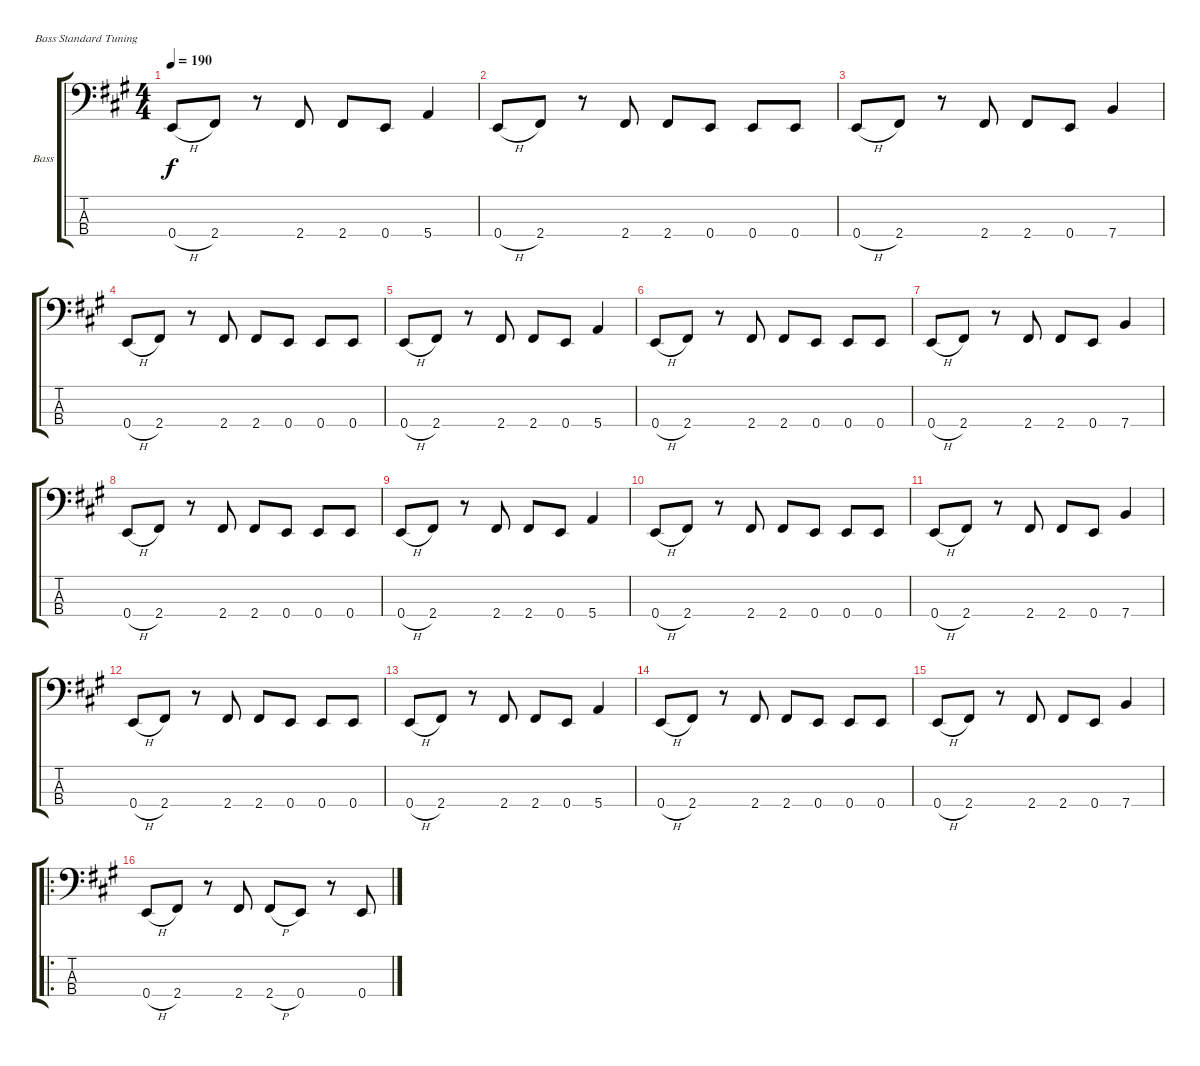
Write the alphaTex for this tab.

\bracketExtendMode groupsimilarinstruments
\firstSystemTrackNameOrientation horizontal
\otherSystemsTrackNameOrientation horizontal
\track ("Bass" "Bass") {instrument electricbassfinger}
\staff {score tabs}
\tuning (G2 D2 A1 E1)
\ts (4 4)
\tempo 190
\clef f4
\scale
0.326087
\ks a
0.4{h}.8{dy f} 2.4.8 r.8 2.4.8 2.4.8 0.4.8 5.4.4 |
\scale
0.347826 0.4{h}.8 2.4.8 r.8 2.4.8 2.4.8 0.4.8 0.4.8 0.4.8 |
\scale
0.326087 0.4{h}.8 2.4.8 r.8 2.4.8 2.4.8 0.4.8 7.4.4 |
\scale
0.340426 0.4{h}.8 2.4.8 r.8 2.4.8 2.4.8 0.4.8 0.4.8 0.4.8 |
\scale
0.319149 0.4{h}.8 2.4.8 r.8 2.4.8 2.4.8 0.4.8 5.4.4 |
\scale
0.340426 0.4{h}.8 2.4.8 r.8 2.4.8 2.4.8 0.4.8 0.4.8 0.4.8 |
\scale
0.326087 0.4{h}.8 2.4.8 r.8 2.4.8 2.4.8 0.4.8 7.4.4 |
\scale
0.347826 0.4{h}.8 2.4.8 r.8 2.4.8 2.4.8 0.4.8 0.4.8 0.4.8 |
\scale
0.326087 0.4{h}.8 2.4.8 r.8 2.4.8 2.4.8 0.4.8 5.4.4 |
\scale
0.340426 0.4{h}.8 2.4.8 r.8 2.4.8 2.4.8 0.4.8 0.4.8 0.4.8 |
\scale
0.319149 0.4{h}.8 2.4.8 r.8 2.4.8 2.4.8 0.4.8 7.4.4 |
\scale
0.340426 0.4{h}.8 2.4.8 r.8 2.4.8 2.4.8 0.4.8 0.4.8 0.4.8 |
\scale
0.326087 0.4{h}.8 2.4.8 r.8 2.4.8 2.4.8 0.4.8 5.4.4 |
\scale
0.347826 0.4{h}.8 2.4.8 r.8 2.4.8 2.4.8 0.4.8 0.4.8 0.4.8 |
\scale
0.326087 0.4{h}.8 2.4.8 r.8 2.4.8 2.4.8 0.4.8 7.4.4 |
\ro
\scale
0.356846 0.4{h}.8 2.4.8 r.8 2.4.8 2.4{h}.8 0.4.8 r.8 0.4.8
